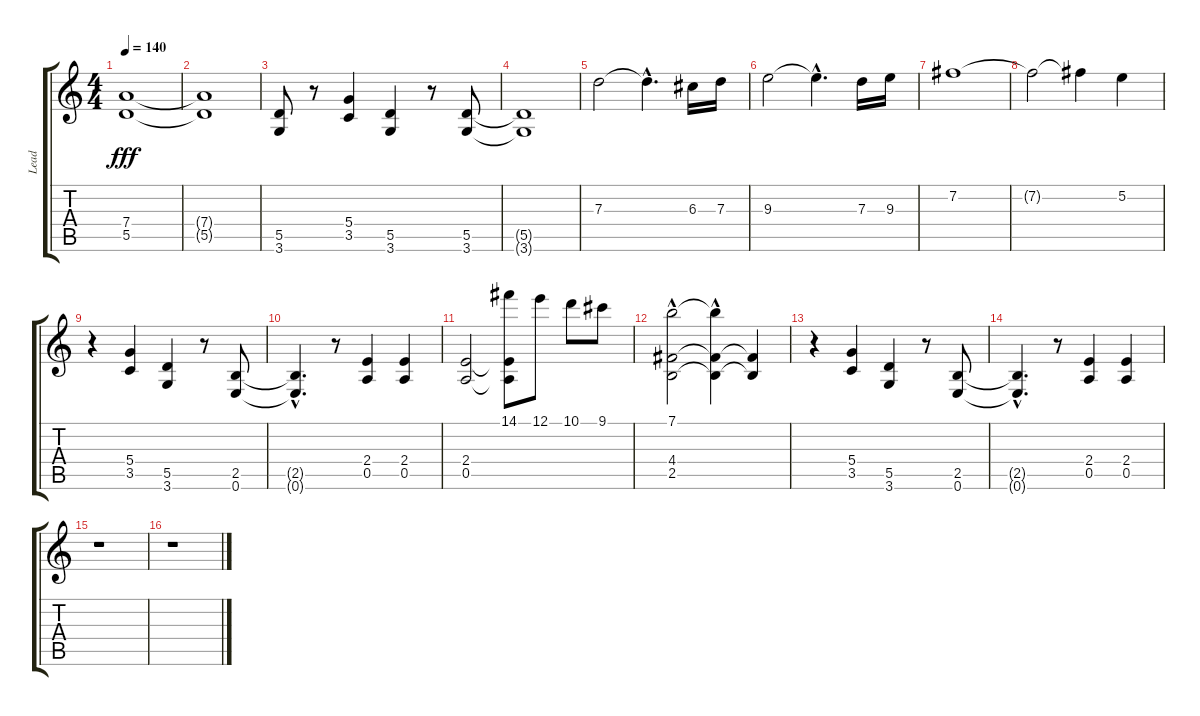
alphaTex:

\track ("Lead" "Lead") {instrument overdrivenguitar}
\staff {score tabs}
\tuning (E4 B3 G3 D3 A2 E2) {hide}
\ts (4 4)
\tempo 140
\clef g2
\ks c
(7.4 5.5).1{dy fff} |
(7.4{t} 5.5{t}).1 |
(5.5 3.6).8 r.8 (5.4 3.5).4 (5.5 3.6).4 r.8 (5.5 3.6).8 |
(5.5{t} 3.6{t}).1 |
7.3.2 7.3{hac t}.4{d} 6.3.16 7.3.16 |
9.3.2 9.3{hac t}.4{d} 7.3.16 9.3.16 |
7.2.1 |
7.2{t}.2 7.2{t}.4 5.2.4 |
r.4 (5.4 3.5).4 (5.5 3.6).4 r.8 (2.5 0.6).8 |
(2.5{hac t} 0.6{hac t}).4{d} r.8 (2.4 0.5).4 (2.4 0.5).4 |
(2.4 0.5).2 (14.1 2.4{t} 0.5{t}).8{volume 14} 12.1.8 10.1.8 9.1.8 |
(7.1{hac} 4.4 2.5).2{volume 10} (7.1{hac t} 4.4{t} 2.5{t}).4 (4.4{t} 2.5{t}).4 |
r.4 (5.4 3.5).4 (5.5 3.6).4 r.8 (2.5 0.6).8 |
(2.5{hac t} 0.6{hac t}).4{d} r.8 (2.4 0.5).4 (2.4 0.5).4 |
r.1 |
r.1
